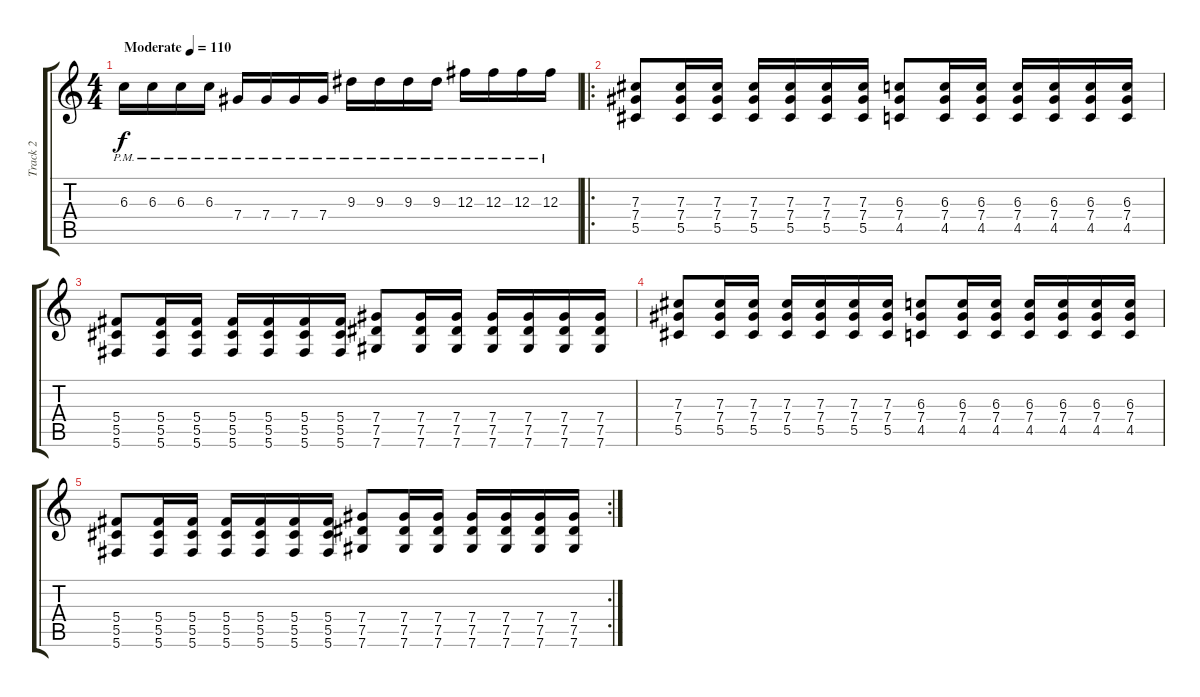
\track ("Track 2" "Track 2") {instrument distortionguitar}
\staff {score tabs}
\tuning (Eb4 Bb3 Gb3 Db3 Ab2 Db2) {hide}
\ts (4 4)
\tempo (110 "Moderate")
\clef g2
\ks c
6.3{pm}.16{dy f instrument distortionguitar} 6.3{pm}.16 6.3{pm}.16 6.3{pm}.16 7.4{pm}.16 7.4{pm}.16 7.4{pm}.16 7.4{pm}.16 9.3{pm}.16 9.3{pm}.16 9.3{pm}.16 9.3{pm}.16 12.3{pm}.16 12.3{pm}.16 12.3{pm}.16 12.3{pm}.16 |
\ro
(7.3 7.4 5.5).8 (7.3 7.4 5.5).16 (7.3 7.4 5.5).16 (7.3 7.4 5.5).16 (7.3 7.4 5.5).16 (7.3 7.4 5.5).16 (7.3 7.4 5.5).16 (6.3 7.4 4.5).8 (6.3 7.4 4.5).16 (6.3 7.4 4.5).16 (6.3 7.4 4.5).16 (6.3 7.4 4.5).16 (6.3 7.4 4.5).16 (6.3 7.4 4.5).16 |
(5.4 5.5 5.6).8 (5.4 5.5 5.6).16 (5.4 5.5 5.6).16 (5.4 5.5 5.6).16 (5.4 5.5 5.6).16 (5.4 5.5 5.6).16 (5.4 5.5 5.6).16 (7.4 7.5 7.6).8 (7.4 7.5 7.6).16 (7.4 7.5 7.6).16 (7.4 7.5 7.6).16 (7.4 7.5 7.6).16 (7.4 7.5 7.6).16 (7.4 7.5 7.6).16 |
(7.3 7.4 5.5).8 (7.3 7.4 5.5).16 (7.3 7.4 5.5).16 (7.3 7.4 5.5).16 (7.3 7.4 5.5).16 (7.3 7.4 5.5).16 (7.3 7.4 5.5).16 (6.3 7.4 4.5).8 (6.3 7.4 4.5).16 (6.3 7.4 4.5).16 (6.3 7.4 4.5).16 (6.3 7.4 4.5).16 (6.3 7.4 4.5).16 (6.3 7.4 4.5).16 |
\rc 2
(5.4 5.5 5.6).8 (5.4 5.5 5.6).16 (5.4 5.5 5.6).16 (5.4 5.5 5.6).16 (5.4 5.5 5.6).16 (5.4 5.5 5.6).16 (5.4 5.5 5.6).16 (7.4 7.5 7.6).8 (7.4 7.5 7.6).16 (7.4 7.5 7.6).16 (7.4 7.5 7.6).16 (7.4 7.5 7.6).16 (7.4 7.5 7.6).16 (7.4 7.5 7.6).16
